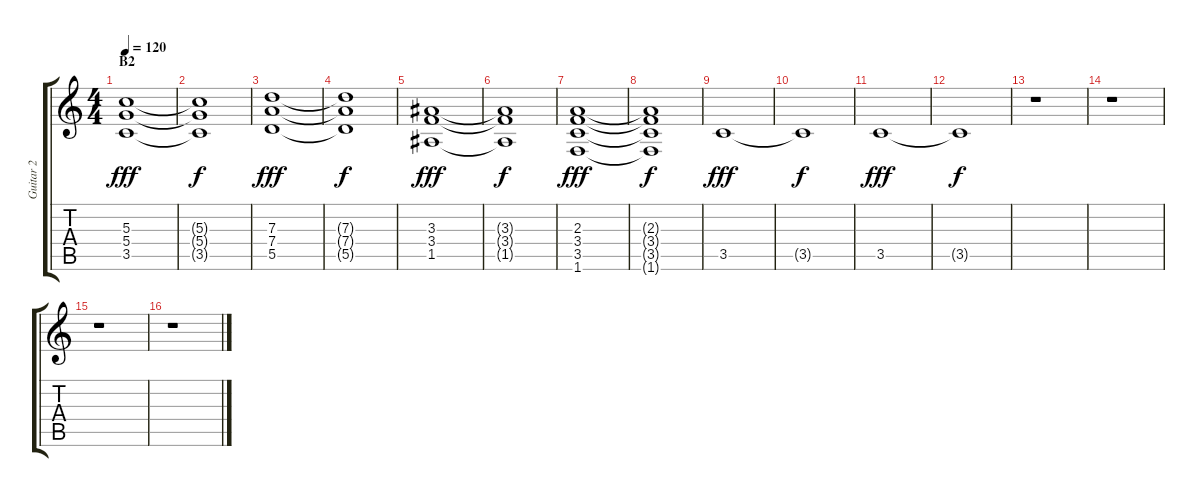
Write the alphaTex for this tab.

\track ("Guitar 2" "Guitar 2") {instrument distortionguitar}
\staff {score tabs}
\tuning (E4 B3 G3 D3 A2 E2) {hide}
\ts (4 4)
\section ("" "B2")
\tempo 120
\clef g2
\ks c
(5.3 5.4 3.5).1{dy fff} |
(5.3{t} 5.4{t} 3.5{t}).1{dy f} |
(7.3 7.4 5.5).1{dy fff} |
(7.3{t} 7.4{t} 5.5{t}).1{dy f} |
(3.3 3.4 1.5).1{dy fff} |
(3.3{t} 3.4{t} 1.5{t}).1{dy f} |
(2.3 3.4 3.5 1.6).1{dy fff} |
(2.3{t} 3.4{t} 3.5{t} 1.6{t}).1{dy f} |
3.5.1{dy fff} |
3.5{t}.1{dy f} |
3.5.1{dy fff} |
3.5{t}.1{dy f} |
r.1 |
r.1 |
r.1 |
r.1
